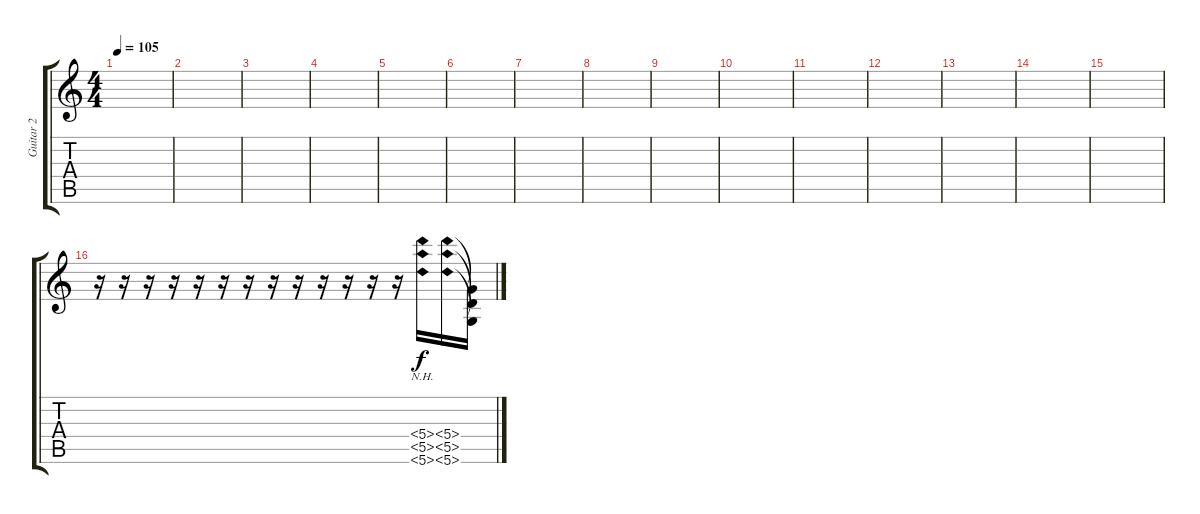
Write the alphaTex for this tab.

\track ("Guitar 2" "Guitar 2") {instrument electricguitarjazz}
\staff {score tabs}
\tuning (E4 B3 G3 D3 A2 D2) {hide}
\ts (4 4)
\tempo 105
\clef g2
\ks c
|
|
|
|
|
|
|
|
|
|
|
|
|
|
|
r.16{instrument distortionguitar} r.16 r.16 r.16 r.16 r.16 r.16 r.16 r.16 r.16 r.16 r.16 r.16 (5.4{nh} 5.5{nh} 5.6{nh}).16 (5.4{nh} 5.5{nh} 5.6{nh}).16 (5.4{t} 5.5{t} 5.6{t}).16
